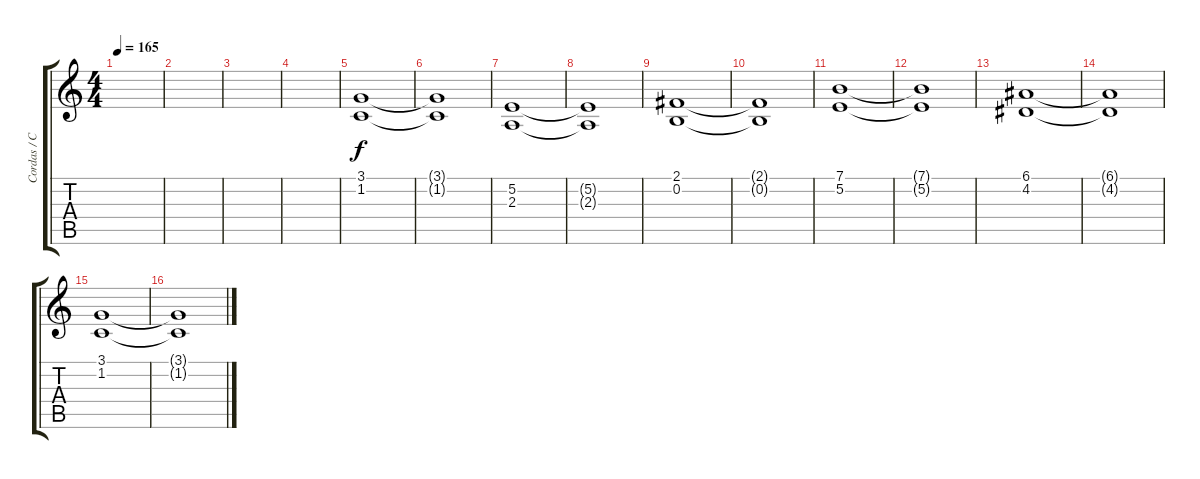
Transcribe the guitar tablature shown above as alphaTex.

\track ("Cordas / Cello" "Cordas / C") {instrument stringensemble1}
\staff {score tabs}
\tuning (E4 B3 G3 D3 A2 E2) {hide}
\ts (4 4)
\tempo 165
\clef g2
\ks c
|
|
|
|
(3.1 1.2).1 |
(3.1{t} 1.2{t}).1 |
(5.2 2.3).1 |
(5.2{t} 2.3{t}).1 |
(2.1 0.2).1 |
(2.1{t} 0.2{t}).1 |
(7.1 5.2).1 |
(7.1{t} 5.2{t}).1 |
(6.1 4.2).1 |
(6.1{t} 4.2{t}).1 |
(3.1 1.2).1 |
(3.1{t} 1.2{t}).1
